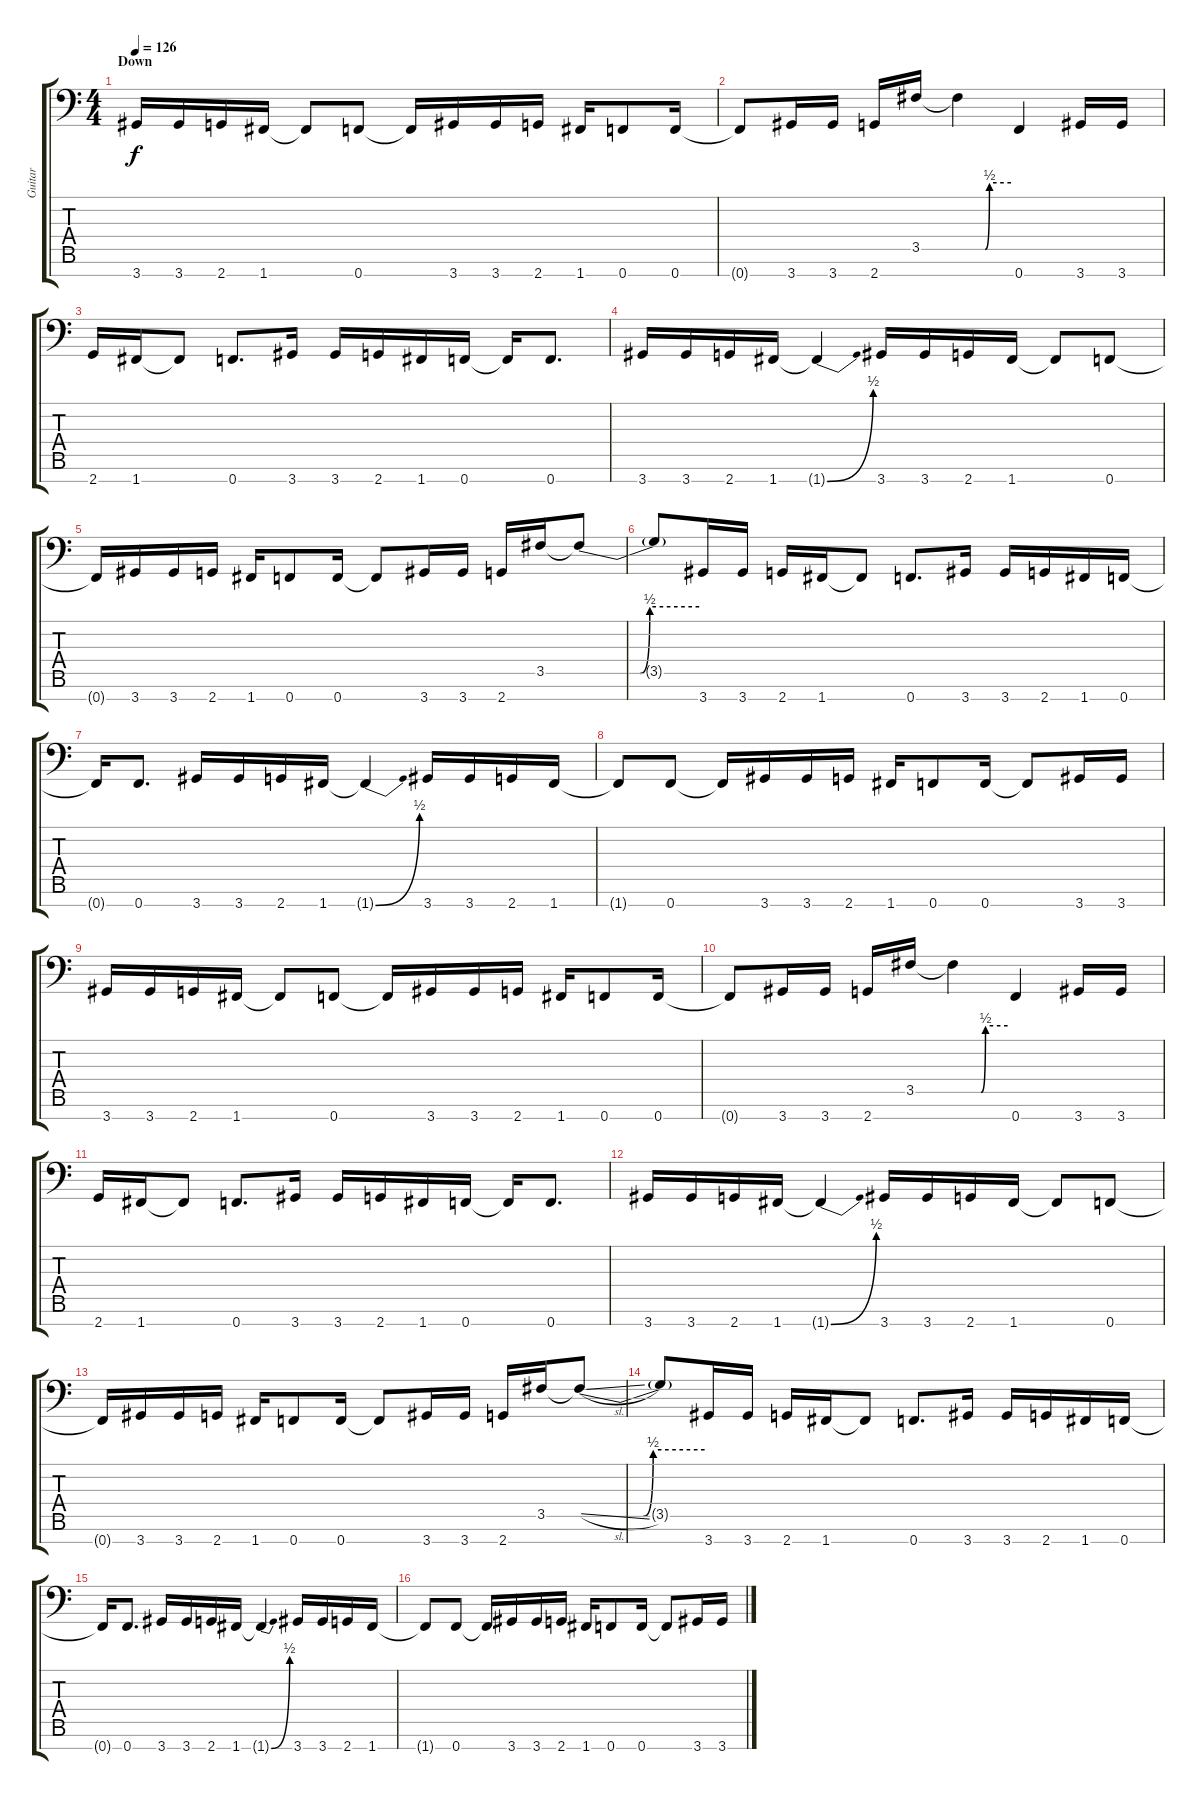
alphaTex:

\track ("Guitar" "Guitar") {instrument overdrivenguitar}
\staff {score tabs}
\tuning (Bb3 Gb3 Db3 Ab2 Eb2 Bb1 F1) {hide}
\ts (4 4)
\section ("" "Down")
\tempo 126
\clef f4
\ks c
3.7.16{dy f} 3.7.16 2.7.16 1.7.16 1.7{t}.8 0.7.8 0.7{t}.16 3.7.16 3.7.16 2.7.16 1.7.16 0.7.8 0.7.16 |
0.7{t}.8 3.7.16 3.7.16 2.7.16 3.5.16 3.5{be (custom 0 0 30 0 35 2 60 2) t}.4 0.7.4 3.7.16 3.7.16 |
2.7.16 1.7.16 1.7{t}.8 0.7.8{d} 3.7.16 3.7.16 2.7.16 1.7.16 0.7.16 0.7{t}.16 0.7.8{d} |
3.7.16 3.7.16 2.7.16 1.7.16 1.7{be (bend 0 0 60 2) t}.4 3.7.16 3.7.16 2.7.16 1.7.16 1.7{t}.8 0.7.8 |
0.7{t}.16 3.7.16 3.7.16 2.7.16 1.7.16 0.7.8 0.7.16 0.7{t}.8 3.7.16 3.7.16 2.7.16 3.5.16 3.5{be (custom 0 0 30 0 35 2 60 2) t}.8 |
3.5{t}.8 3.7.16 3.7.16 2.7.16 1.7.16 1.7{t}.8 0.7.8{d} 3.7.16 3.7.16 2.7.16 1.7.16 0.7.16 |
0.7{t}.16 0.7.8{d} 3.7.16 3.7.16 2.7.16 1.7.16 1.7{be (bend 0 0 60 2) t}.4 3.7.16 3.7.16 2.7.16 1.7.16 |
1.7{t}.8 0.7.8 0.7{t}.16 3.7.16 3.7.16 2.7.16 1.7.16 0.7.8 0.7.16 0.7{t}.8 3.7.16 3.7.16 |
3.7.16 3.7.16 2.7.16 1.7.16 1.7{t}.8 0.7.8 0.7{t}.16 3.7.16 3.7.16 2.7.16 1.7.16 0.7.8 0.7.16 |
0.7{t}.8 3.7.16 3.7.16 2.7.16 3.5.16 3.5{be (custom 0 0 30 0 35 2 60 2) t}.4 0.7.4 3.7.16 3.7.16 |
2.7.16 1.7.16 1.7{t}.8 0.7.8{d} 3.7.16 3.7.16 2.7.16 1.7.16 0.7.16 0.7{t}.16 0.7.8{d} |
3.7.16 3.7.16 2.7.16 1.7.16 1.7{be (bend 0 0 60 2) t}.4 3.7.16 3.7.16 2.7.16 1.7.16 1.7{t}.8 0.7.8 |
0.7{t}.16 3.7.16 3.7.16 2.7.16 1.7.16 0.7.8 0.7.16 0.7{t}.8 3.7.16 3.7.16 2.7.16 3.5.16 3.5{be (custom 0 0 30 0 35 2 60 2) sl t}.8 |
3.5{t}.8 3.7.16 3.7.16 2.7.16 1.7.16 1.7{t}.8 0.7.8{d} 3.7.16 3.7.16 2.7.16 1.7.16 0.7.16 |
0.7{t}.16 0.7.8{d} 3.7.16 3.7.16 2.7.16 1.7.16 1.7{be (bend 0 0 60 2) t}.4 3.7.16 3.7.16 2.7.16 1.7.16 |
1.7{t}.8 0.7.8 0.7{t}.16 3.7.16 3.7.16 2.7.16 1.7.16 0.7.8 0.7.16 0.7{t}.8 3.7.16 3.7.16
